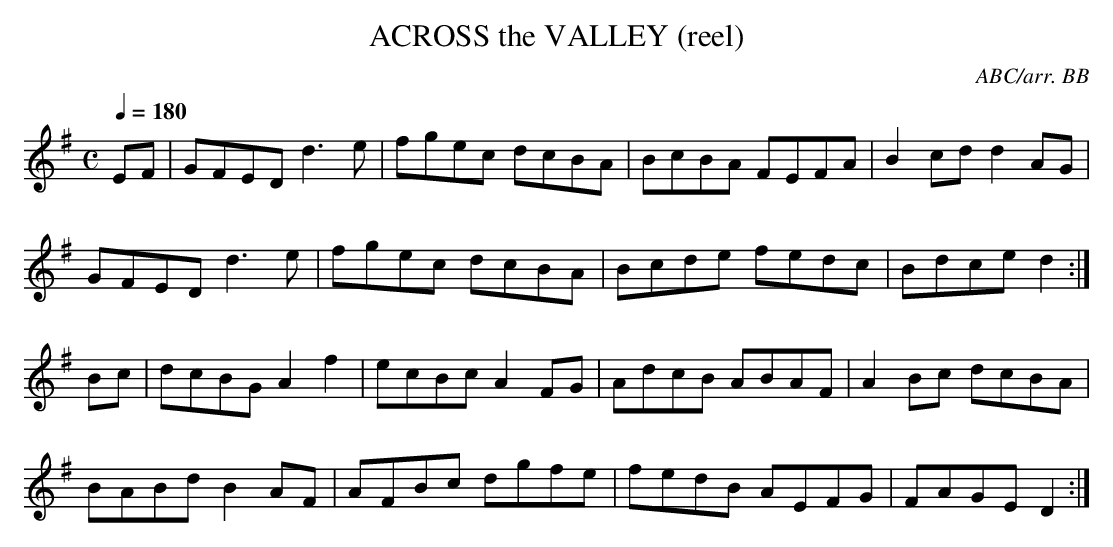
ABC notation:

X:1
T:ACROSS the VALLEY (reel)
Q:1/4=180
C:ABC/arr. BB
M:C
L:1/8
K:G
EF|GFED d3e|fgec dcBA|BcBA FEFA|B2cd d2AG|
GFED d3e|fgec dcBA|Bcde fedc|Bdce d2 :|
Bc|dcBG A2f2|ecBc A2FG|AdcB ABAF|A2Bc dcBA|
BABd B2AF|AFBc dgfe|fedB AEFG|FAGE D2 :|
